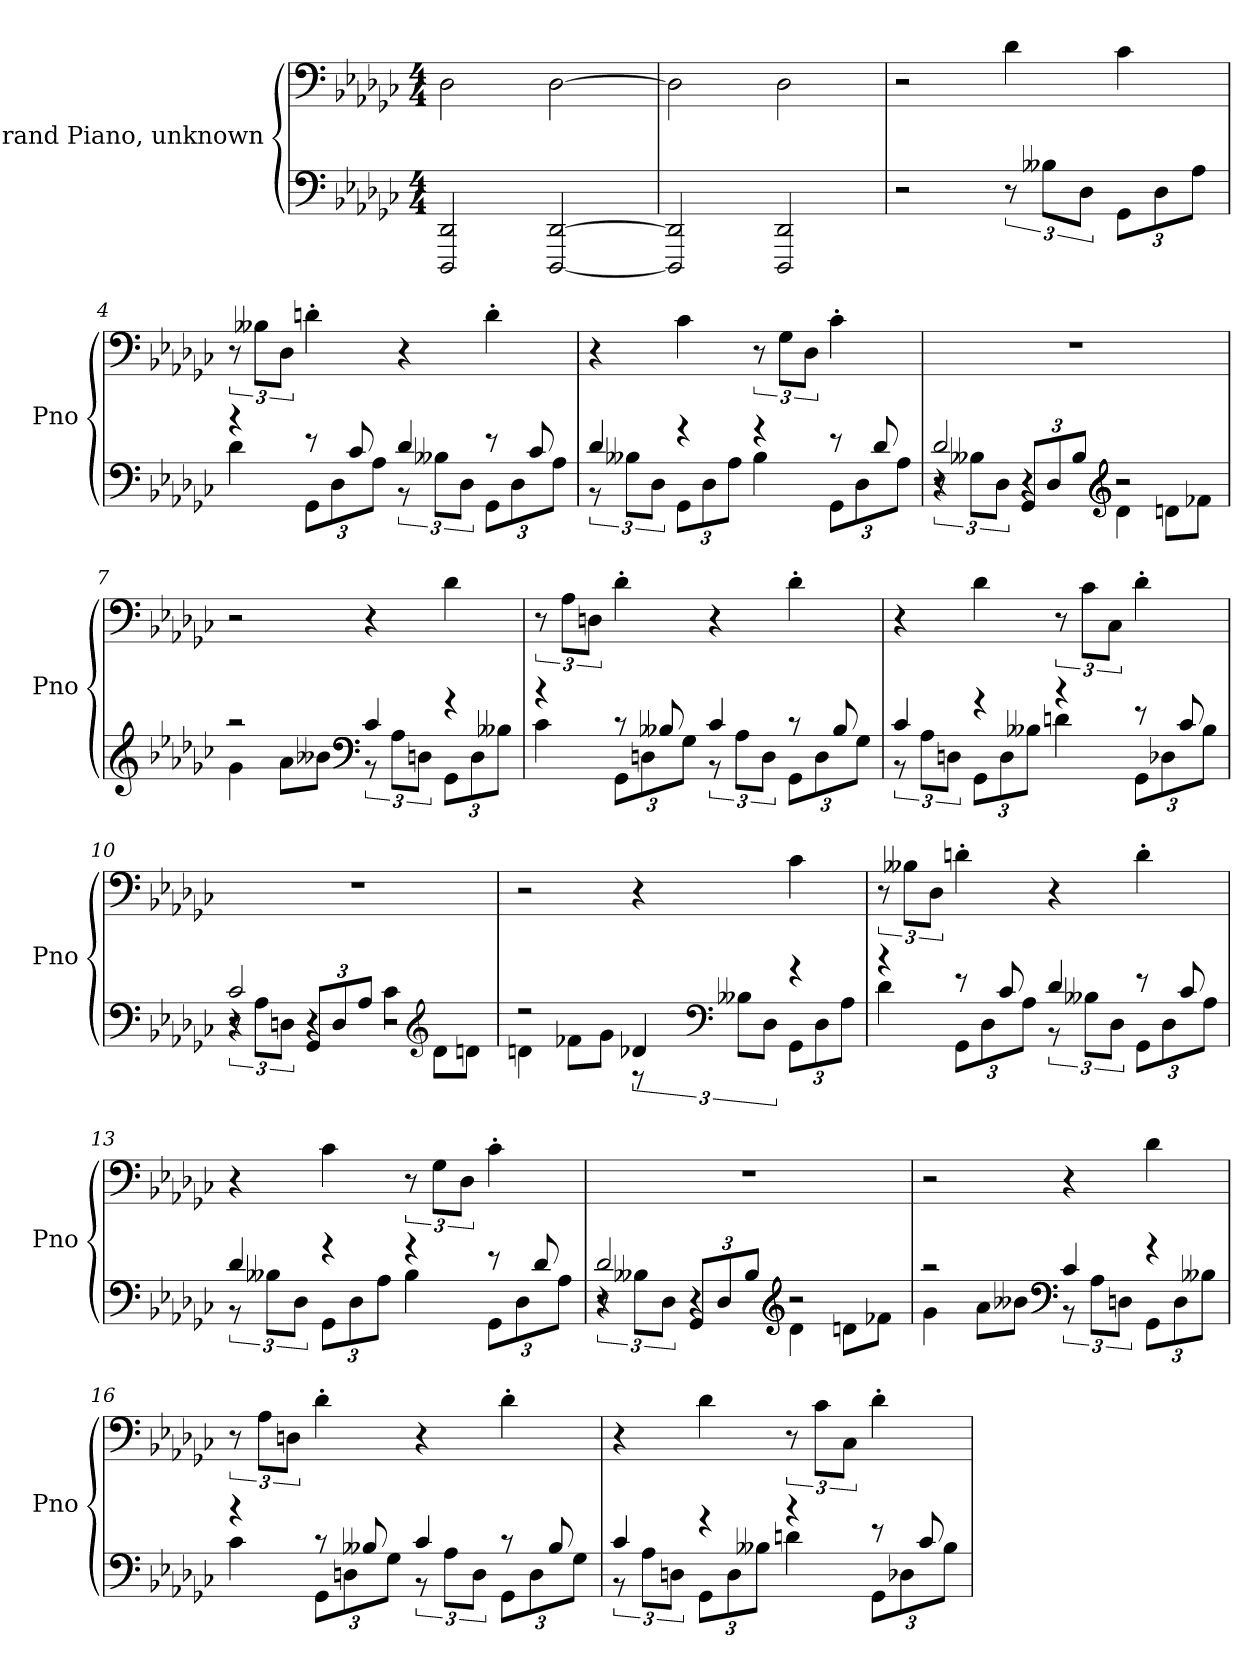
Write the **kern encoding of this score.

**kern	**kern
*part1	*part1
*staff2	*staff1
*I"Grand Piano, unknown	*
*I'Pno	*
*clefF4	*clefF4
*k[b-e-a-d-g-c-]	*k[b-e-a-d-g-c-]
*M4/4	*M4/4
*MM120	*MM120
=1	=1
2DDD-/ 2DD-/	2D-\
[2DDD-/ [2DD-/	[2D-\
=2	=2
2DDD-/] 2DD-/]	2D-\]
2DDD-/ 2DD-/	2D-\
=3	=3
2r	2r
12r	4d-\
12B--X\L	.
12D-\J	.
*Xbrackettup	*
12GG-\L	4c-\
12D-\	.
12A-\J	.
=4	=4
*^	*
4r	4d-\	12r
.	.	12B--X\L
.	.	12D-\J
8r	12GG-\L	4dn'\
.	12D-\	.
8c-/	.	.
.	12A-\J	.
*	*brackettup	*
4d-/	12r	4r
.	12B--X\L	.
.	12D-\J	.
*	*Xbrackettup	*
8r	12GG-\L	4d'\
.	12D-\	.
8c-/	.	.
.	12A-\J	.
!!LO:LB:g=z
=5	=5	=5
*	*brackettup	*
4d-/	12r	4r
.	12B--X\L	.
.	12D-\J	.
*	*Xbrackettup	*
4r	12GG-\L	4c-\
.	12D-\	.
.	12A-\J	.
4r	4B--\	12r
.	.	12G-\L
.	.	12D-\J
8r	12GG-\L	4c-'\
.	12D-\	.
8d-/	.	.
.	12A-\J	.
=6	=6	=6
*	*brackettup	*
*	*^	*
2d-/	12r	4r	1r
.	12B--X\L	.	.
.	12D-\J	.	.
*	*	*Xbrackettup	*
.	4r	12GG-/L	.
.	.	12D-/	.
.	.	12B--/J	.
*clefG2	*	*	*
2r	4d-\	2r	.
.	8dn\L	.	.
.	8f-X\J	.	.
*	*v	*v	*
=7	=7	=7
2r	4g-\	2r
.	8a-\L	.
.	8b--X\J	.
*clefF4	*	*
*	*brackettup	*
4c-/	12r	4r
.	12A-\L	.
.	12Dn\J	.
*	*Xbrackettup	*
4r	12GG-\L	4d-\
.	12D\	.
.	12B--X\J	.
!!LO:LB:g=z
=8	=8	=8
4r	4c-\	12r
.	.	12A-\L
.	.	12Dn\J
8r	12GG-\L	4d-'\
.	12Dn\	.
8B--X/	.	.
.	12G-\J	.
*	*brackettup	*
4c-/	12r	4r
.	12A-\L	.
.	12D\J	.
*	*Xbrackettup	*
8r	12GG-\L	4d-'\
.	12D\	.
8B--/	.	.
.	12G-\J	.
=9	=9	=9
*	*brackettup	*
4c-/	12r	4r
.	12A-\L	.
.	12Dn\J	.
*	*Xbrackettup	*
4r	12GG-\L	4d-\
.	12D\	.
.	12B--X\J	.
4r	4dn\	12r
.	.	12c-\L
.	.	12C-\J
8r	12GG-\L	4d-'\
.	12D-X\	.
8c-/	.	.
.	12B--\J	.
!!LO:LB:g=z
=10	=10	=10
*	*brackettup	*
*	*^	*
2c-/	12r	4r	1r
.	12A-\L	.	.
.	12Dn\J	.	.
*	*	*Xbrackettup	*
.	4r	12GG-/L	.
.	.	12D/	.
.	.	12A-/J	.
2r	4c-\	2r	.
*clefG2	*	*	*
.	8d-\L	.	.
.	8dn\J	.	.
*	*v	*v	*
=11	=11	=11
2r	4dn\	2r
.	8f-X\L	.
.	8g-\J	.
*	*brackettup	*
4d-X/	12r	4r
*clefF4	*	*
.	12B--X\L	.
.	12D-\J	.
*	*Xbrackettup	*
4r	12GG-\L	4c-\
.	12D-\	.
.	12A-\J	.
=12	=12	=12
4r	4d-\	12r
.	.	12B--X\L
.	.	12D-\J
8r	12GG-\L	4dn'\
.	12D-\	.
8c-/	.	.
.	12A-\J	.
*	*brackettup	*
4d-/	12r	4r
.	12B--X\L	.
.	12D-\J	.
*	*Xbrackettup	*
8r	12GG-\L	4d'\
.	12D-\	.
8c-/	.	.
.	12A-\J	.
!!LO:LB:g=z
=13	=13	=13
*	*brackettup	*
4d-/	12r	4r
.	12B--X\L	.
.	12D-\J	.
*	*Xbrackettup	*
4r	12GG-\L	4c-\
.	12D-\	.
.	12A-\J	.
4r	4B--\	12r
.	.	12G-\L
.	.	12D-\J
8r	12GG-\L	4c-'\
.	12D-\	.
8d-/	.	.
.	12A-\J	.
=14	=14	=14
*	*brackettup	*
*	*^	*
2d-/	12r	4r	1r
.	12B--X\L	.	.
.	12D-\J	.	.
*	*	*Xbrackettup	*
.	4r	12GG-/L	.
.	.	12D-/	.
.	.	12B--/J	.
*clefG2	*	*	*
2r	4d-\	2r	.
.	8dn\L	.	.
.	8f-X\J	.	.
*	*v	*v	*
=15	=15	=15
2r	4g-\	2r
.	8a-\L	.
.	8b--X\J	.
*clefF4	*	*
*	*brackettup	*
4c-/	12r	4r
.	12A-\L	.
.	12Dn\J	.
*	*Xbrackettup	*
4r	12GG-\L	4d-\
.	12D\	.
.	12B--X\J	.
!!LO:LB:g=z
=16	=16	=16
4r	4c-\	12r
.	.	12A-\L
.	.	12Dn\J
8r	12GG-\L	4d-'\
.	12Dn\	.
8B--X/	.	.
.	12G-\J	.
*	*brackettup	*
4c-/	12r	4r
.	12A-\L	.
.	12D\J	.
*	*Xbrackettup	*
8r	12GG-\L	4d-'\
.	12D\	.
8B--/	.	.
.	12G-\J	.
=17	=17	=17
*	*brackettup	*
4c-/	12r	4r
.	12A-\L	.
.	12Dn\J	.
*	*Xbrackettup	*
4r	12GG-\L	4d-\
.	12D\	.
.	12B--X\J	.
4r	4dn\	12r
.	.	12c-\L
.	.	12C-\J
8r	12GG-\L	4d-'\
.	12D-X\	.
8c-/	.	.
.	12B--\J	.
*v	*v	*
=	=
*-	*-
